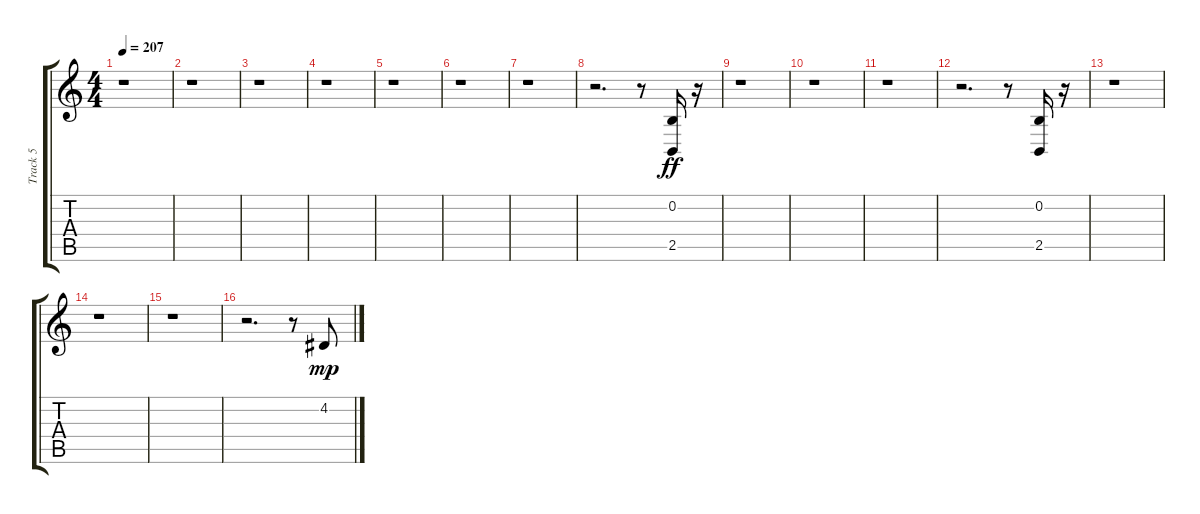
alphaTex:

\track ("Track 5" "Track 5") {instrument tubularbells}
\staff {score tabs}
\tuning (E4 B3 G3 D3 A2 E2) {hide}
\ts (4 4)
\tempo 207
\clef g2
\ks c
r.1{dy f} |
r.1 |
r.1 |
r.1 |
r.1 |
r.1 |
r.1 |
r.2{d} r.8 (0.2 2.5).16{dy ff} r.16 |
r.1 |
r.1 |
r.1 |
r.2{d} r.8 (0.2 2.5).16 r.16 |
r.1 |
r.1 |
r.1 |
r.2{d} r.8 4.2.8{dy mp}
